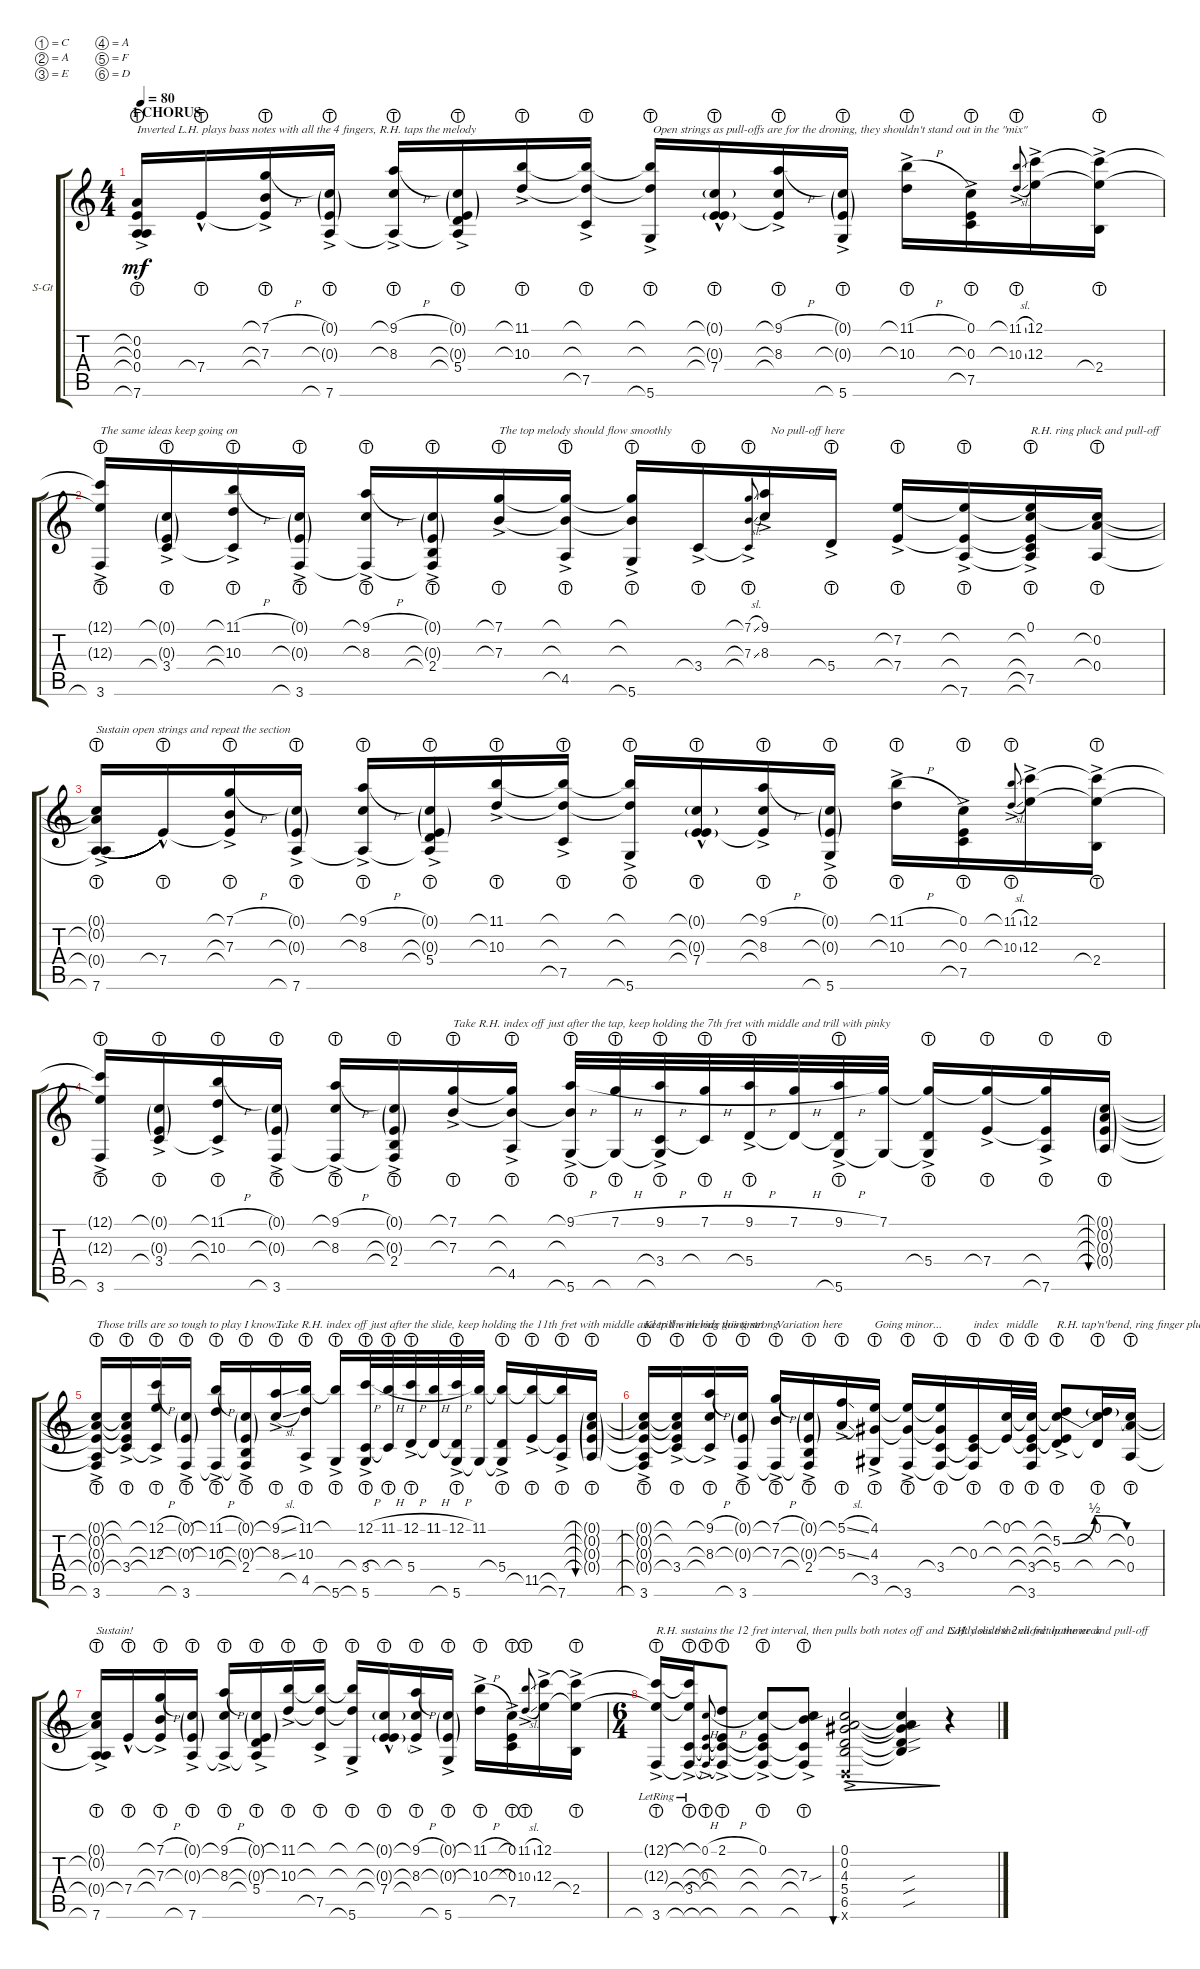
\defaultSystemsLayout 4
\bracketExtendMode groupsimilarinstruments
\firstSystemTrackNameOrientation horizontal
\otherSystemsTrackNameOrientation horizontal
\track ("Steel Guitar" "S-Gt") {instrument acousticguitarsteel}
\staff {score tabs}
\tuning (C4 A3 E3 A2 F2 D2)
\ts (4 4)
\section ("" "1 CHORUS")
\tempo 80
\clef g2
\ks c
(7.6{lht ac} 0.2{lht t} 0.4{lht t} 0.3{lht t}).16{txt "Inverted L.H. plays bass notes with all the 4 fingers, R.H. taps the melody" dy mf} 7.4{lht hac}.16 (7.1{h lht ac} 7.3{lht ac} 7.4{lht t}).16 (0.1{g} 0.3{lht g} 7.6{lht ac}).16 (9.1{h lht ac} 8.3{lht ac} 7.6{t}).16 (0.1{g} 0.3{lht g} 5.4{lht ac} 7.6{t}).16 (11.1{lht ac} 10.3{lht ac}).16 (7.5{lht ac} 10.3{lht t} 11.1{lht t}).16 (5.6{lht ac} 11.1{lht t} 10.3{lht t}).16{txt " Open strings as pull-offs are for the droning, they shouldn't stand out in the \"mix\""} (7.4{lht hac} 0.1{lht g} 0.3{lht g}).16 (9.1{h lht ac} 8.3{lht ac} 7.4{lht t}).16 (0.1{g} 0.3{lht g} 5.6{lht ac}).16 (11.1{h lht ac} 10.3{lht ac}).16 (0.1 0.3{lht} 7.5{lht ac}).16 (11.1{sl lht ac} 10.3{sl lht ac}).8{gr onbeat} (12.1{ac} 12.3{ac}).16 (2.4{lht ac} 12.1{t} 12.3{t}).16 |
(3.6{lht ac} 12.1{t} 12.3{t}).16{txt "The same ideas keep going on"} (3.4{lht ac} 0.1{lht g} 0.3{g}).16 (11.1{h lht ac} 10.3{lht ac} 3.4{lht t}).16 (0.1{g} 0.3{lht g} 3.6{lht ac}).16 (9.1{h lht ac} 8.3{lht ac} 3.6{t}).16 (0.1{g} 0.3{lht g} 2.4{lht ac} 3.6{t}).16 (7.1{lht ac} 7.3{lht ac}).16{txt "The top melody should flow smoothly"} (4.5{lht ac} 7.3{lht t} 7.1{lht t}).16 (5.6{lht ac} 7.1{lht t} 7.3{lht t}).16 3.4{lht ac}.16 (7.1{sl lht ac} 7.3{sl lht ac} 3.4{lht t}).8{gr onbeat} (9.1{ac} 8.3{ac}).16{txt "  No pull-off here"} 5.4{lht ac}.16 (7.2{lht ac} 7.4{lht ac}).16 (7.6{lht ac} 7.2{lht t} 7.4{lht t}).16 (0.1 7.2{lht t} 7.4{lht t} 7.5{lht ac} 7.6{lht t}).16{txt "R.H. ring pluck and pull-off"} (0.2{lht} 0.4{lht} 0.1{t}).16 |
(7.6{lht ac} 0.2{lht t} 0.4{lht t} 0.1{t}).16{txt "Sustain open strings and repeat the section" legatoorigin} 7.4{lht hac}.16 (7.1{h lht ac} 7.3{lht ac} 7.4{lht t}).16 (0.1{g} 0.3{lht g} 7.6{lht ac}).16 (9.1{h lht ac} 8.3{lht ac} 7.6{t}).16 (0.1{g} 0.3{lht g} 5.4{lht ac} 7.6{t}).16 (11.1{lht ac} 10.3{lht ac}).16 (7.5{lht ac} 10.3{lht t} 11.1{lht t}).16 (5.6{lht ac} 11.1{lht t} 10.3{lht t}).16 (7.4{lht hac} 0.1{lht g} 0.3{lht g}).16 (9.1{h lht ac} 8.3{lht ac} 7.4{lht t}).16 (0.1{g} 0.3{lht g} 5.6{lht ac}).16 (11.1{h lht ac} 10.3{lht ac}).16 (0.1 0.3{lht} 7.5{lht ac}).16 (11.1{sl lht ac} 10.3{sl lht ac}).8{gr onbeat} (12.1{ac} 12.3{ac}).16 (2.4{lht ac} 12.1{t} 12.3{t}).16 |
(3.6{lht ac} 12.1{t} 12.3{t}).16 (3.4{lht ac} 0.1{lht g} 0.3{g}).16 (11.1{h lht ac} 10.3{lht ac} 3.4{lht t}).16 (0.1{g} 0.3{lht g} 3.6{lht ac}).16 (9.1{h lht ac} 8.3{lht ac} 3.6{t}).16 (0.1{g} 0.3{lht g} 2.4{lht ac} 3.6{t}).16 (7.1{lht ac} 7.3{lht ac}).16{txt "Take R.H. index off just after the tap, keep holding the 7th fret with middle and trill with pinky"} (4.5{lht ac} 7.3{lht t} 7.1{lht t}).16 (5.6{lht ac} 9.1{h lht} 7.3{lht t}).32 (7.1{h} 5.6{lht t}).32 (9.1{h} 3.4{lht ac} 5.6{lht t}).32 (7.1{h} 3.4{lht t}).32 (9.1{h} 5.4{lht ac}).32 (7.1{h} 5.4{t}).32 (9.1{h} 5.4{t} 5.6{lht ac}).32 (7.1 5.6{t}).32 (5.4{lht ac} 7.1{t} 5.6{t}).16 (7.4{lht ac} 7.1{t}).16 (7.6{lht ac} 7.1{t} 7.4{lht t}).16 (0.1{lht g} 0.2{lht g} 0.3{lht g} 0.4{lht g}).16{bu 30} |
(3.6{lht ac} 0.1{t} 0.3{t} 0.2{lht t} 0.4{lht t}).16{txt "Those trills are so tough to play I know..."} (3.4{lht ac} 0.1{lht t} 0.3{t} 0.2{lht t}).16 (12.1{h lht ac} 12.3{lht ac} 3.4{lht t}).16 (0.1{g} 0.3{lht g} 3.6{lht ac}).16 (11.1{h lht ac} 10.3{lht ac} 3.6{t}).16 (0.1{g} 0.3{lht g} 2.4{lht ac} 3.6{t}).16 (9.1{sl lht ac} 8.3{sl lht ac}).16{txt "Take R.H. index off just after the slide, keep holding the 11th fret with middle and trill with ring this time!"} (4.5{lht ac} 11.1 10.3).16 (5.6{lht ac} 11.1{lht t}).16 (12.1{h} 3.4{lht ac} 5.6{lht}).32 (11.1{h} 3.4{lht t}).32 (12.1{h} 5.4{lht ac}).32 (11.1{h} 5.4{t}).32 (12.1{h} 5.4{t} 5.6{lht ac}).32 (11.1 5.6{t}).32 (5.4{lht ac} 11.1{t} 5.6{t}).16 (11.1{t} 11.5{lht ac}).16 (7.6{lht ac} 11.1{t} 11.5{lht t}).16 (0.1{lht g} 0.2{lht g} 0.3{lht g} 0.4{lht g}).16{bu 30} |
(3.6{lht ac} 0.1{t} 0.3{t} 0.2{lht t} 0.4{lht t}).16{txt "Keep the melody going strong"} (3.4{lht ac} 0.1{lht t} 0.3{t} 0.2{lht t}).16 (9.1{h lht ac} 8.3{lht ac} 3.4{lht t}).16 (0.1{g} 0.3{lht g} 3.6{lht ac}).16 (7.1{h lht ac} 7.3{lht ac} 3.6{t}).16{txt "Variation here"} (0.1{g} 0.3{lht g} 2.4{lht ac} 3.6{t}).16 (5.1{sl lht ac} 5.3{sl lht ac}).16 (4.1 4.3{ac} 3.5{lht ac}).16{txt "Going minor..."} (3.6{lht ac} 4.1{t} 4.3{t}).16 (3.4{lht} 4.1{t} 4.3{t} 3.6{t}).16 (0.3{lht} 3.4{t} 3.6{t}).16{txt "index "} (0.1{lht} 0.3{lht t}).32{txt "middle"} (3.6{lht} 3.4{lht} 0.1{lht t} 0.3{lht t}).32 (5.2{be (bendrelease 0 0 18 2 19.8 2 38.4 0) lht ac} 5.4{lht ac} 0.1{lht t} 0.3{lht t}).8{txt "R.H. tap'n'bend, ring finger pluck and pull-off"} (0.1 5.2{lht t} 5.4{lht t}).16 (0.2{lht} 0.4{lht} 0.1{t}).16 |
(7.6{lht ac} 0.2{lht t} 0.4{lht t} 0.1{t}).16{txt "Sustain!"} 7.4{lht hac}.16 (7.1{h lht ac} 7.3{lht ac} 7.4{lht t}).16 (0.1{g} 0.3{lht g} 7.6{lht ac}).16 (9.1{h lht ac} 8.3{lht ac} 7.6{t}).16 (0.1{g} 0.3{lht g} 5.4{lht ac} 7.6{t}).16 (11.1{lht ac} 10.3{lht ac}).16 (7.5{lht ac} 10.3{lht t} 11.1{lht t}).16 (5.6{lht ac} 11.1{lht t} 10.3{lht t}).16 (7.4{lht hac} 0.1{lht g} 0.3{lht g}).16 (9.1{h lht ac} 8.3{lht ac} 7.4{lht t}).16 (0.1{g} 0.3{lht g} 5.6{lht ac}).16 (11.1{h lht ac} 10.3{lht ac}).16 (0.1 0.3{lht} 7.5{lht ac}).16 (11.1{sl lht ac} 10.3{sl lht ac}).8{gr onbeat} (12.1{ac} 12.3{ac}).16 (2.4{lht ac} 12.1{t} 12.3{t}).16 |
\ts (6 4)
(3.6{lht ac lr} 12.1{t} 12.3{t}).16{txt "R.H. sustains the 12 fret interval, then pulls both notes off and L.H. does the 2nd fret hammer and pull-off"} (3.4{lht ac lr} 12.1{lht t} 12.3{t} 3.6{lht t}).16 (0.1{h lht ac} 0.3{lht} 3.4{lht t} 3.6{lht t}).8{gr onbeat} (2.1{h ac} 0.3{lht t} 3.4{lht t} 3.6{lht t}).8 (0.1{ac} 0.3{lht t} 3.4{lht t} 3.6{lht t}).8 (7.3{sou lht ac} 0.1{t} 3.6{lht t} 3.4{lht t}).8 (0.1 0.2 4.3{ac} 5.4 6.5 0.6{x}).2{bu 119 dec} (0.1{t} 0.2{t} 4.3{sou t} 5.4{sou t} 6.5{sou t}).4{txt "                Softly slide the chord up the neck" dec} r.4
